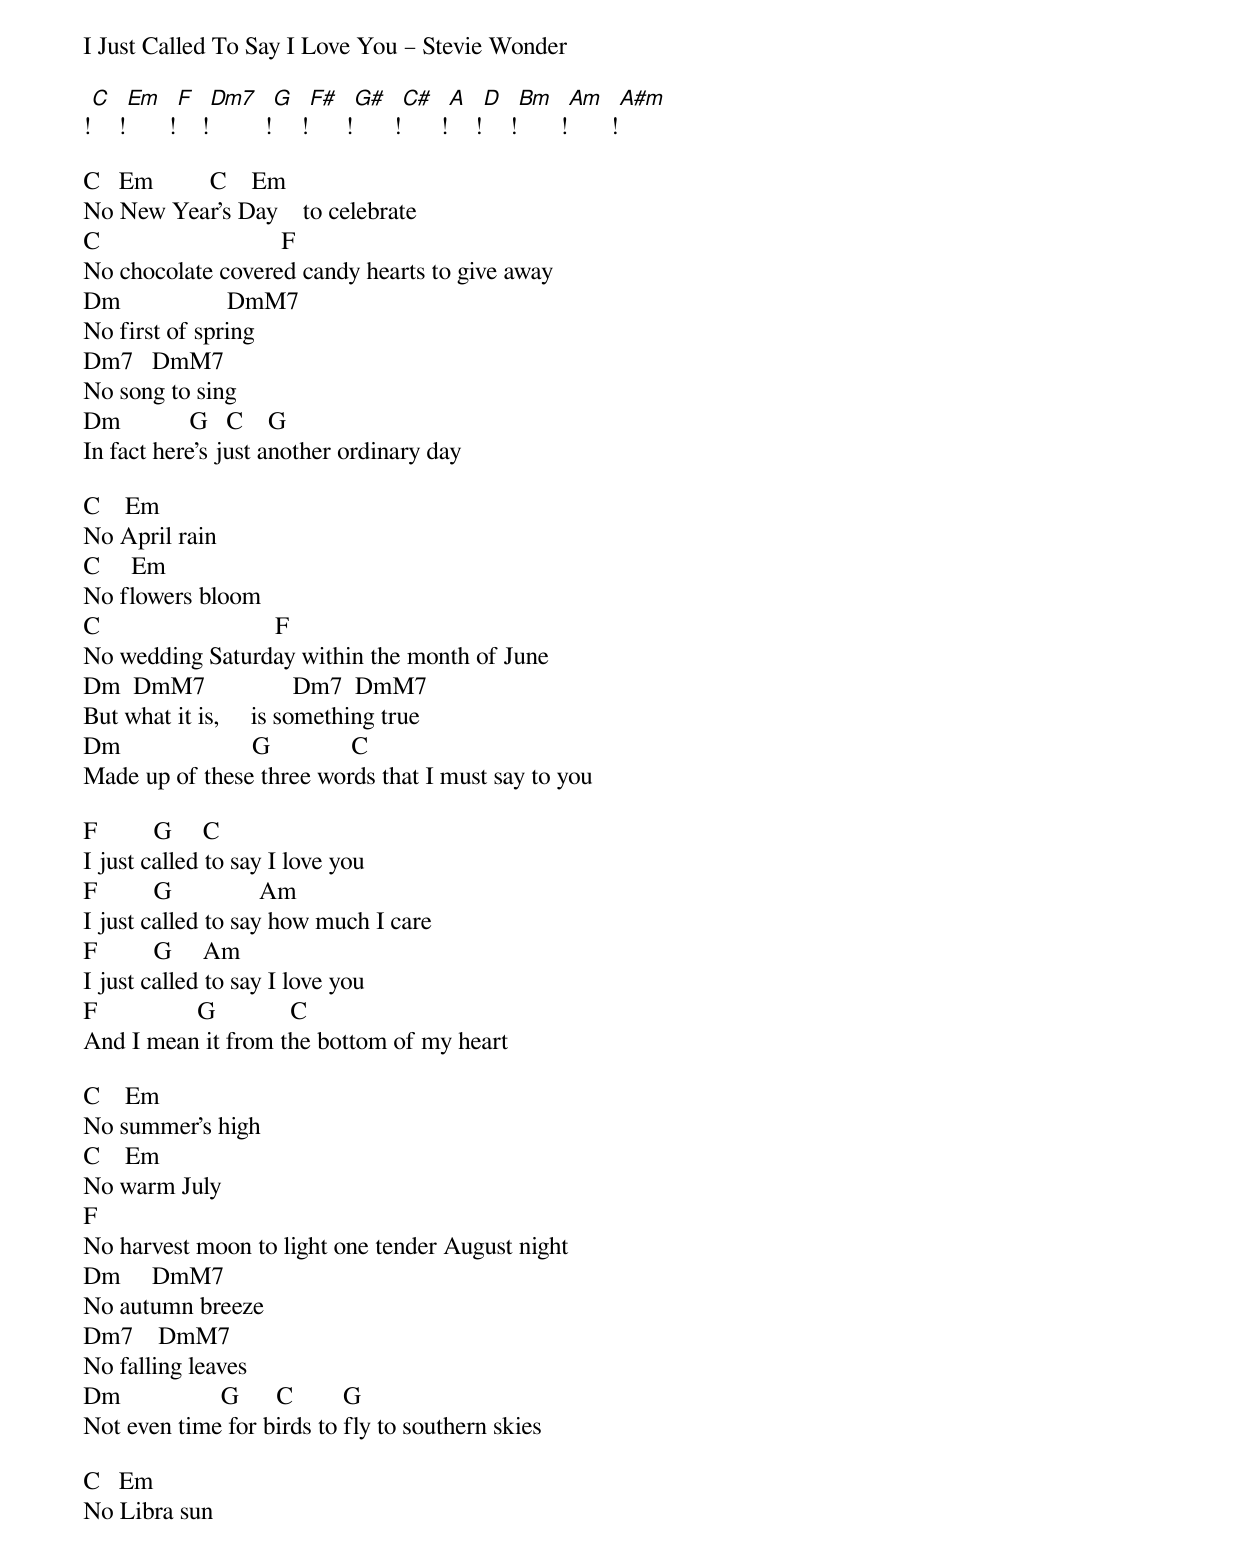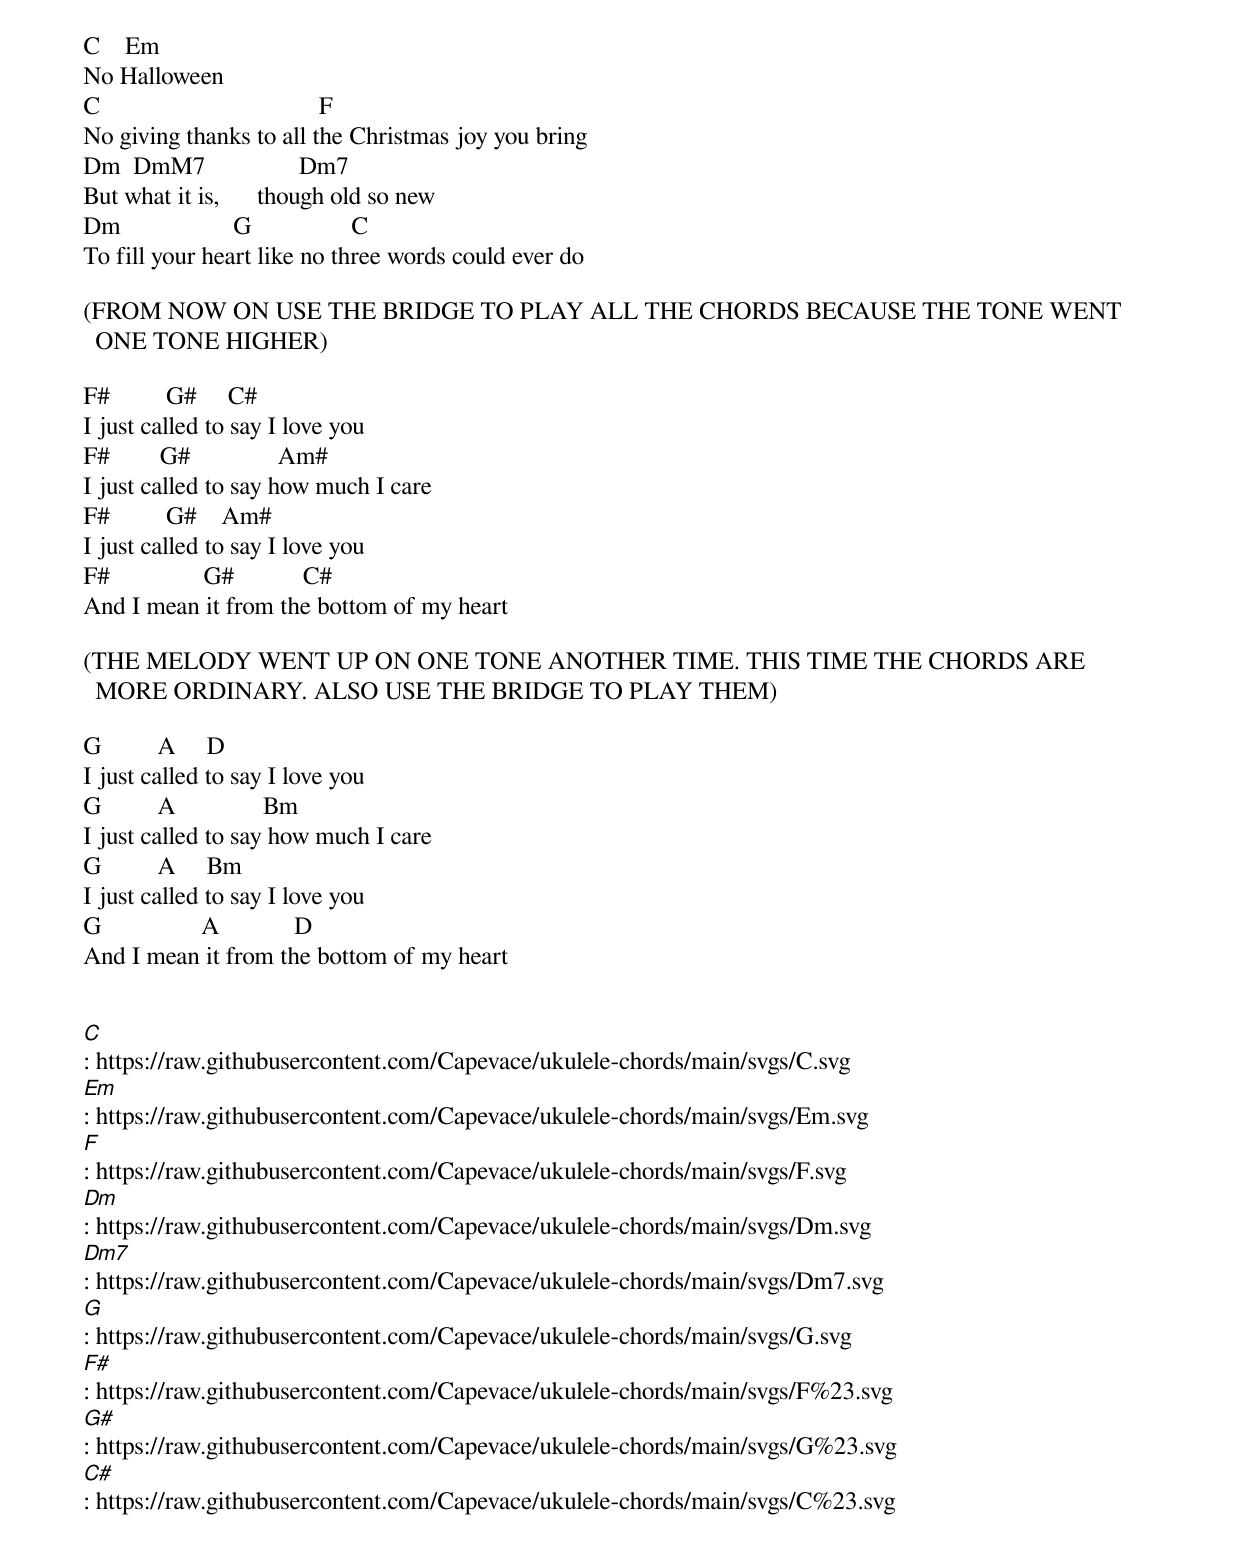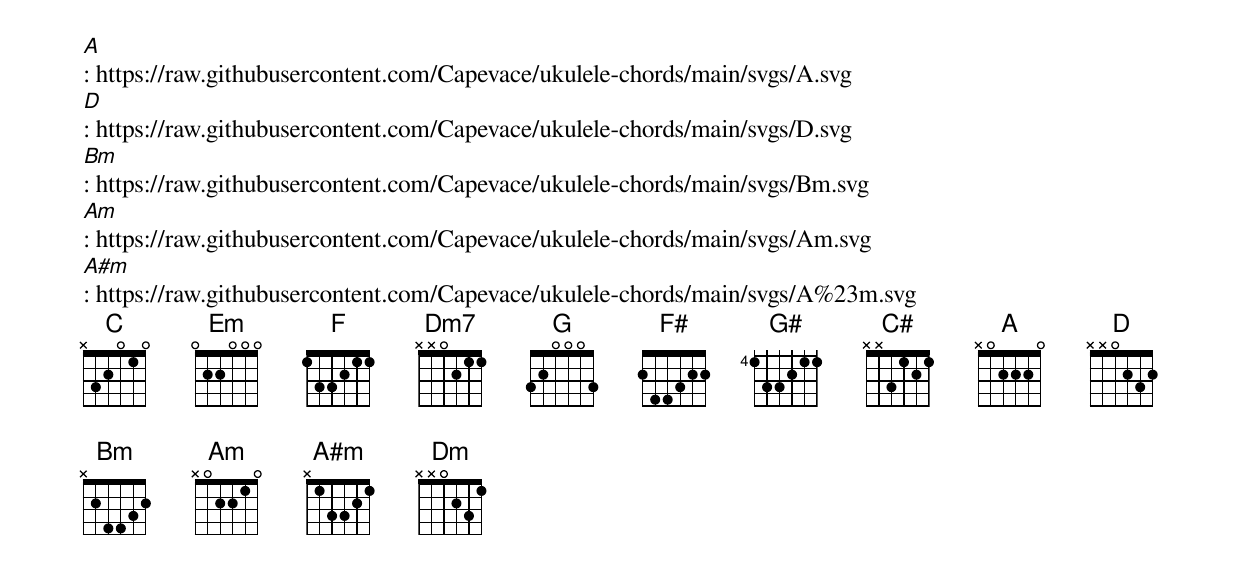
I Just Called To Say I Love You – Stevie Wonder

![C][] ![Em][] ![F][] ![Dm7][] ![G][] ![F#][] ![G#][] ![C#][] ![A][] ![D][] ![Bm][] ![Am][] ![A#m][]

C   Em         C    Em
No New Year's Day    to celebrate
C                             F
No chocolate covered candy hearts to give away
Dm                 DmM7
No first of spring
Dm7   DmM7
No song to sing
Dm           G   C    G
In fact here's just another ordinary day

C    Em
No April rain
C     Em
No flowers bloom
C                            F
No wedding Saturday within the month of June
Dm  DmM7              Dm7  DmM7
But what it is,     is something true
Dm                     G             C
Made up of these three words that I must say to you

F         G     C
I just called to say I love you
F         G              Am
I just called to say how much I care
F         G     Am
I just called to say I love you
F                G            C
And I mean it from the bottom of my heart

C    Em
No summer's high
C    Em
No warm July
F
No harvest moon to light one tender August night
Dm     DmM7
No autumn breeze
Dm7    DmM7
No falling leaves
Dm                G      C        G
Not even time for birds to fly to southern skies

C   Em
No Libra sun
C    Em
No Halloween
C                                   F
No giving thanks to all the Christmas joy you bring
Dm  DmM7               Dm7
But what it is,      though old so new
Dm                  G                C
To fill your heart like no three words could ever do

(FROM NOW ON USE THE BRIDGE TO PLAY ALL THE CHORDS BECAUSE THE TONE WENT ONE TONE HIGHER)

F#         G#     C#
I just called to say I love you
F#        G#              Am#
I just called to say how much I care
F#         G#    Am#
I just called to say I love you
F#               G#           C#
And I mean it from the bottom of my heart

(THE MELODY WENT UP ON ONE TONE ANOTHER TIME. THIS TIME THE CHORDS ARE MORE ORDINARY. ALSO USE THE BRIDGE TO PLAY THEM)

G         A     D
I just called to say I love you
G         A              Bm
I just called to say how much I care
G         A     Bm
I just called to say I love you
G                A            D
And I mean it from the bottom of my heart


[C]: https://raw.githubusercontent.com/Capevace/ukulele-chords/main/svgs/C.svg
[Em]: https://raw.githubusercontent.com/Capevace/ukulele-chords/main/svgs/Em.svg
[F]: https://raw.githubusercontent.com/Capevace/ukulele-chords/main/svgs/F.svg
[Dm]: https://raw.githubusercontent.com/Capevace/ukulele-chords/main/svgs/Dm.svg
[Dm7]: https://raw.githubusercontent.com/Capevace/ukulele-chords/main/svgs/Dm7.svg
[G]: https://raw.githubusercontent.com/Capevace/ukulele-chords/main/svgs/G.svg
[F#]: https://raw.githubusercontent.com/Capevace/ukulele-chords/main/svgs/F%23.svg
[G#]: https://raw.githubusercontent.com/Capevace/ukulele-chords/main/svgs/G%23.svg
[C#]: https://raw.githubusercontent.com/Capevace/ukulele-chords/main/svgs/C%23.svg
[A]: https://raw.githubusercontent.com/Capevace/ukulele-chords/main/svgs/A.svg
[D]: https://raw.githubusercontent.com/Capevace/ukulele-chords/main/svgs/D.svg
[Bm]: https://raw.githubusercontent.com/Capevace/ukulele-chords/main/svgs/Bm.svg
[Am]: https://raw.githubusercontent.com/Capevace/ukulele-chords/main/svgs/Am.svg
[A#m]: https://raw.githubusercontent.com/Capevace/ukulele-chords/main/svgs/A%23m.svg
